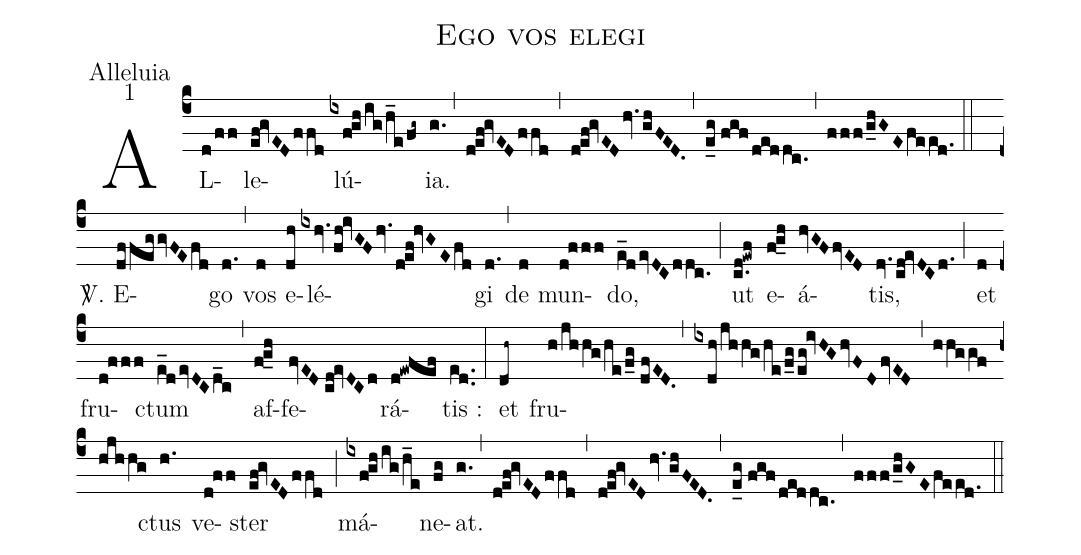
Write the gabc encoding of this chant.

name:Ego vos elegi;
office-part:Alleluia;
mode:1;
%%
(c4) AL(d/ff)le(ef!gvEDffd)lú(ixf!gh/ig/h_e/fg~){ia}.(g.) (,) (d!ef!gvEDffd) (,) (d!ef!gvEDhv.ghFED.) (,) (e_g//fgf/deddc.) (,) (fff/g_hGEfeed.) (::Z)

<sp>V/</sp>. E(dffeggvFEfd)go(d.) (,) vos(d) e(dh)lé(ixhv.fh!ivGFhv.d!ef!hvGEfd)gi(d.) (,) de(d) mun(d!fff)do,(e_devDCddc.) (;) ut(c.d!ewf) e(f!g_h)á(hvGFfvED)tis,(dv.cd!evDCd.) (;) et(d) fru(d!fff)ctum(e_devDCd_c) (,) af(f!g_h)fe(fvED//cd!evDCd)rá(d!ewfef)tis :(ed..) (:) et(dh~) fru(h/jhhg/he/f_g//dfED.,ixdh/jhhg/he/f_g/eg!ivHGhvFDfvED,hhggf/hjhhg)ctus(h.) ve(d!ff)ster(ef!gvEDffd) (;) má(ix!f!gh/ig/h_e)ne(fg)at.(g.) (,) (d!ef!gvEDffd) (,) (d!ef!gvEDhv.ghFED.) (,) (e_g//fgf/deddc.) (,) (fff/g_hGEfeed.) (::)
